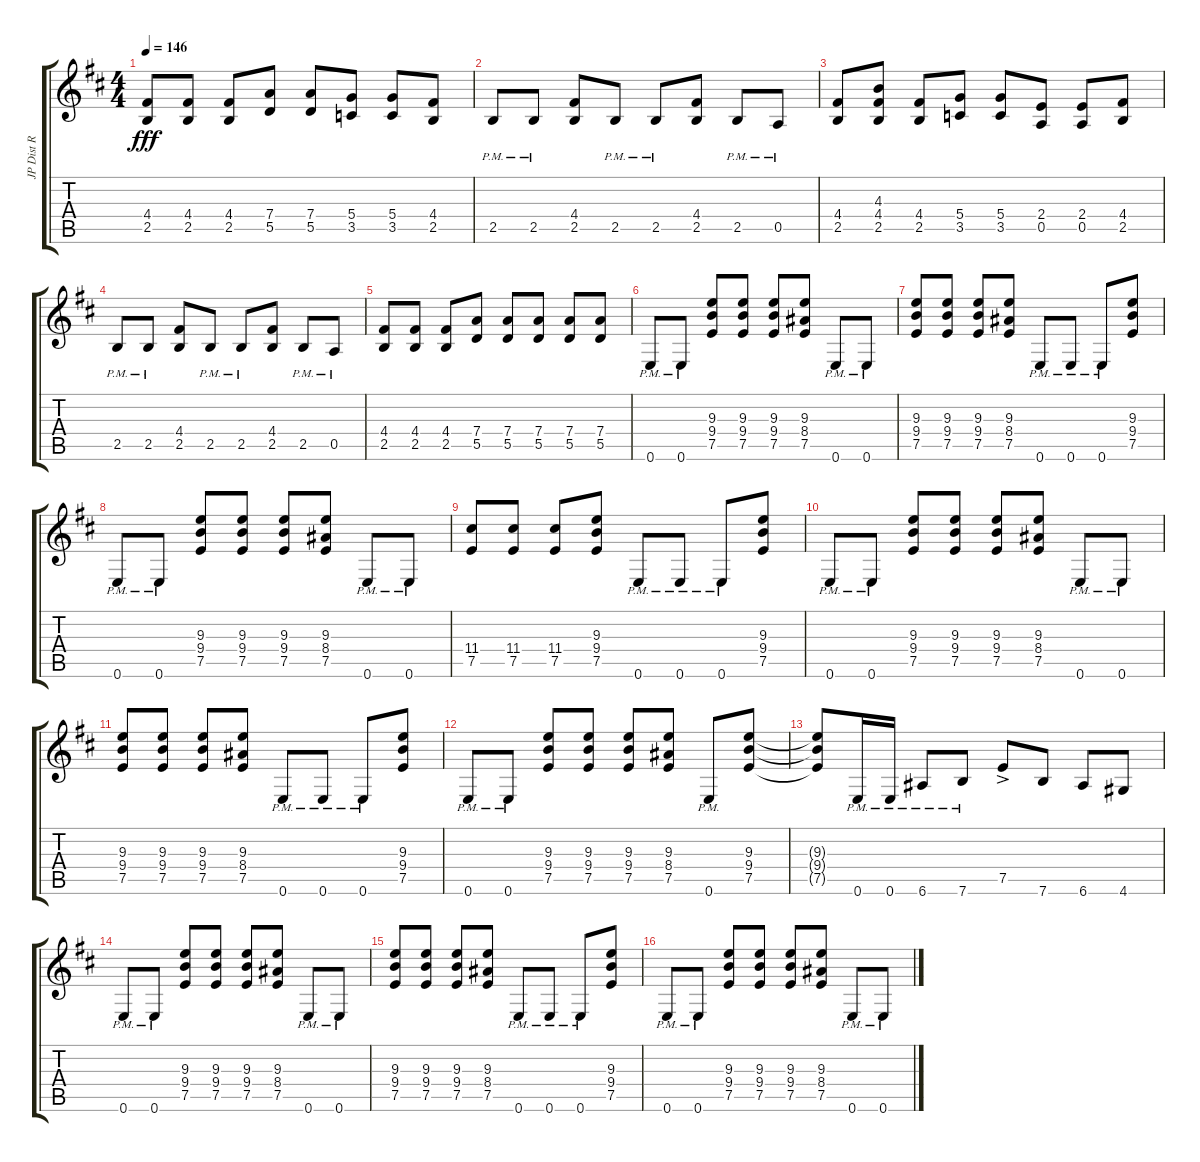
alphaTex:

\track ("JP Dist R" "JP Dist R") {instrument overdrivenguitar}
\staff {score tabs}
\tuning (E4 B3 G3 D3 A2 E2) {hide}
\ts (4 4)
\tempo 146
\clef g2
\ks d
(4.4 2.5).8{dy fff} (4.4 2.5).8 (4.4 2.5).8 (7.4 5.5).8 (7.4 5.5).8 (5.4 3.5).8 (5.4 3.5).8 (4.4 2.5).8 |
2.5{pm}.8 2.5{pm}.8 (4.4 2.5).8 2.5{pm}.8 2.5{pm}.8 (4.4 2.5).8 2.5{pm}.8 0.5{pm}.8 |
(4.4 2.5).8 (4.3 4.4 2.5).8 (4.4 2.5).8 (5.4 3.5).8 (5.4 3.5).8 (2.4 0.5).8 (2.4 0.5).8 (4.4 2.5).8 |
2.5{pm}.8 2.5{pm}.8 (4.4 2.5).8 2.5{pm}.8 2.5{pm}.8 (4.4 2.5).8 2.5{pm}.8 0.5{pm}.8 |
(4.4 2.5).8 (4.4 2.5).8 (4.4 2.5).8 (7.4 5.5).8 (7.4 5.5).8 (7.4 5.5).8 (7.4 5.5).8 (7.4 5.5).8 |
0.6{pm}.8 0.6{pm}.8 (9.3 9.4 7.5).8 (9.3 9.4 7.5).8 (9.3 9.4 7.5).8 (9.3 8.4 7.5).8 0.6{pm}.8 0.6{pm}.8 |
(9.3 9.4 7.5).8 (9.3 9.4 7.5).8 (9.3 9.4 7.5).8 (9.3 8.4 7.5).8 0.6{pm}.8 0.6{pm}.8 0.6{pm}.8 (9.3 9.4 7.5).8 |
0.6{pm}.8 0.6{pm}.8 (9.3 9.4 7.5).8 (9.3 9.4 7.5).8 (9.3 9.4 7.5).8 (9.3 8.4 7.5).8 0.6{pm}.8 0.6{pm}.8 |
(11.4 7.5).8 (11.4 7.5).8 (11.4 7.5).8 (9.3 9.4 7.5).8 0.6{pm}.8 0.6{pm}.8 0.6{pm}.8 (9.3 9.4 7.5).8 |
0.6{pm}.8 0.6{pm}.8 (9.3 9.4 7.5).8 (9.3 9.4 7.5).8 (9.3 9.4 7.5).8 (9.3 8.4 7.5).8 0.6{pm}.8 0.6{pm}.8 |
(9.3 9.4 7.5).8 (9.3 9.4 7.5).8 (9.3 9.4 7.5).8 (9.3 8.4 7.5).8 0.6{pm}.8 0.6{pm}.8 0.6{pm}.8 (9.3 9.4 7.5).8 |
0.6{pm}.8 0.6{pm}.8 (9.3 9.4 7.5).8 (9.3 9.4 7.5).8 (9.3 9.4 7.5).8 (9.3 8.4 7.5).8 0.6{pm}.8 (9.3 9.4 7.5).8 |
(9.3{t} 9.4{t} 7.5{t}).8 0.6{pm}.16 0.6{pm}.16 6.6{pm}.8 7.6{pm}.8 7.5{ac}.8 7.6.8 6.6.8 4.6.8 |
0.6{pm}.8 0.6{pm}.8 (9.3 9.4 7.5).8 (9.3 9.4 7.5).8 (9.3 9.4 7.5).8 (9.3 8.4 7.5).8 0.6{pm}.8 0.6{pm}.8 |
(9.3 9.4 7.5).8 (9.3 9.4 7.5).8 (9.3 9.4 7.5).8 (9.3 8.4 7.5).8 0.6{pm}.8 0.6{pm}.8 0.6{pm}.8 (9.3 9.4 7.5).8 |
0.6{pm}.8 0.6{pm}.8 (9.3 9.4 7.5).8 (9.3 9.4 7.5).8 (9.3 9.4 7.5).8 (9.3 8.4 7.5).8 0.6{pm}.8 0.6{pm}.8
